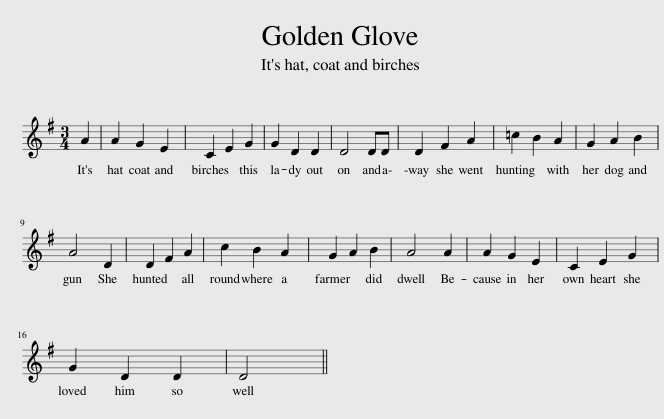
X:1
L:1/8
M:3/4
I:linebreak $
K:G
V:1 treble
V:1
 A2 | A2 G2 E2 | C2 E2 G2 | G2 D2 D2 | D4 DD | %5
 D2 F2 A2 | =c2 B2 A2 | G2 A2 B2 |$ A4 D2 | D2 F2 A2 | %10
 c2 B2 A2 | G2 A2 B2 | A4 A2 | A2 G2 E2 | C2 E2 G2 |$ %15
 G2 D2 D2 | D4 || %17
